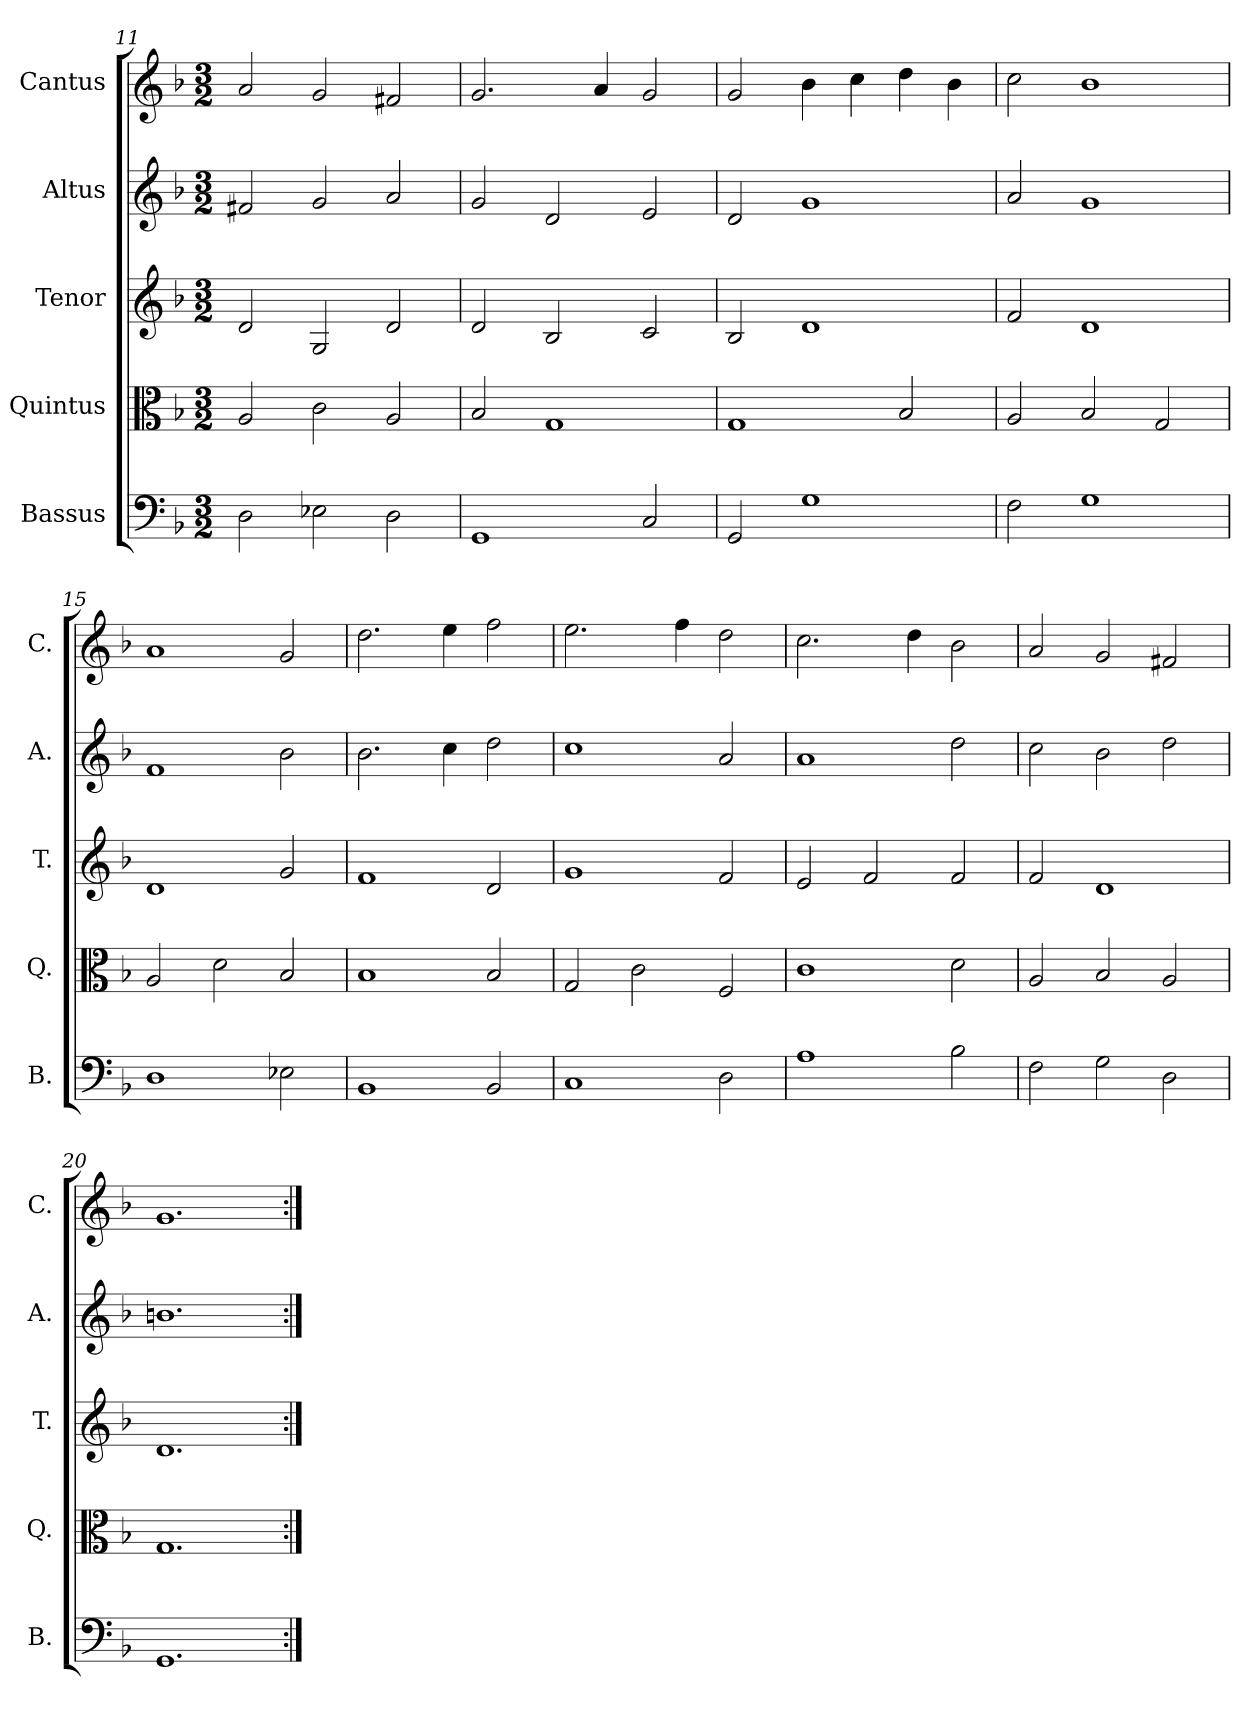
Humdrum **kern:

**kern	**kern	**kern	**kern	**kern
*part5	*part4	*part3	*part2	*part1
*staff5	*staff4	*staff3	*staff2	*staff1
*I"Bassus	*I"Quintus	*I"Tenor	*I"Altus	*I"Cantus
*I'B.	*I'Q.	*I'T.	*I'A.	*I'C.
*clefF4	*clefC3	*clefG2	*clefG2	*clefG2
*k[b-]	*k[b-]	*k[b-]	*k[b-]	*k[b-]
*F:	*F:	*F:	*F:	*F:
*M3/2	*M3/2	*M3/2	*M3/2	*M3/2
=11	=11	=11	=11	=11
2D\	2A/	2d/	2f#X/	2a/
2E-X\	2c\	2G/	2g/	2g/
2D\	2A/	2d/	2a/	2f#X/
=12	=12	=12	=12	=12
1GG	2B-/	2d/	2g/	2.g/
.	1G	2B-/	2d/	.
.	.	.	.	4a/
2C/	.	2c/	2e/	2g/
=13	=13	=13	=13	=13
2GG/	1G	2B-/	2d/	2g/
1G	.	1d	1g	4b-\
.	.	.	.	4cc\
.	2B-/	.	.	4dd\
.	.	.	.	4b-\
=14	=14	=14	=14	=14
2F\	2A/	2f/	2a/	2cc\
1G	2B-/	1d	1g	1b-
.	2G/	.	.	.
!!LO:PB:g=z
=15	=15	=15	=15	=15
1D	2A/	1d	1f	1a
.	2d\	.	.	.
2E-X\	2B-/	2g/	2b-\	2g/
=16	=16	=16	=16	=16
1BB-	1B-	1f	2.b-\	2.dd\
.	.	.	4cc\	4ee\
2BB-/	2B-/	2d/	2dd\	2ff\
=17	=17	=17	=17	=17
1C	2G/	1g	1cc	2.ee\
.	2c\	.	.	.
.	.	.	.	4ff\
2D\	2F/	2f/	2a/	2dd\
!!LO:LB:g=z
=18	=18	=18	=18	=18
1A	1c	2e/	1a	2.cc\
.	.	2f/	.	.
.	.	.	.	4dd\
2B-\	2d\	2f/	2dd\	2b-\
=19	=19	=19	=19	=19
2F\	2A/	2f/	2cc\	2a/
2G\	2B-/	1d	2b-\	2g/
2D\	2A/	.	2dd\	2f#X/
=20	=20	=20	=20	=20
1.GG	1.G	1.d	1.bn	1.g
=:|!	=:|!	=:|!	=:|!	=:|!
*-	*-	*-	*-	*-
